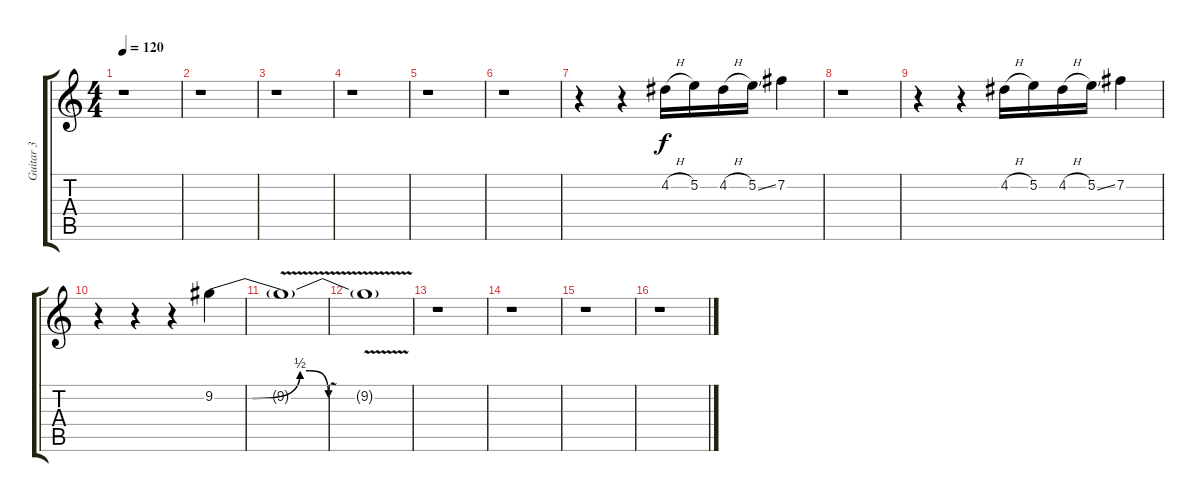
\track ("Guitar 3" "Guitar 3") {instrument overdrivenguitar}
\staff {score tabs}
\tuning (E4 B3 G3 D3 A2 E2) {hide}
\ts (4 4)
\tempo 120
\clef g2
\ks c
r.1{dy f} |
r.1 |
r.1 |
r.1 |
r.1 |
r.1 |
r.4 r.4 4.2{h}.16 5.2.16 4.2{h}.16 5.2{ss}.16 7.2.4 |
r.1 |
r.4 r.4 4.2{h}.16 5.2.16 4.2{h}.16 5.2{ss}.16 7.2.4 |
r.4 r.4 r.4 9.2{be (custom 0 0 20 0 45 2 50 2 60 0)}.4 |
9.2{v t}.1 |
9.2{t}.1 |
r.1 |
r.1 |
r.1 |
r.1
